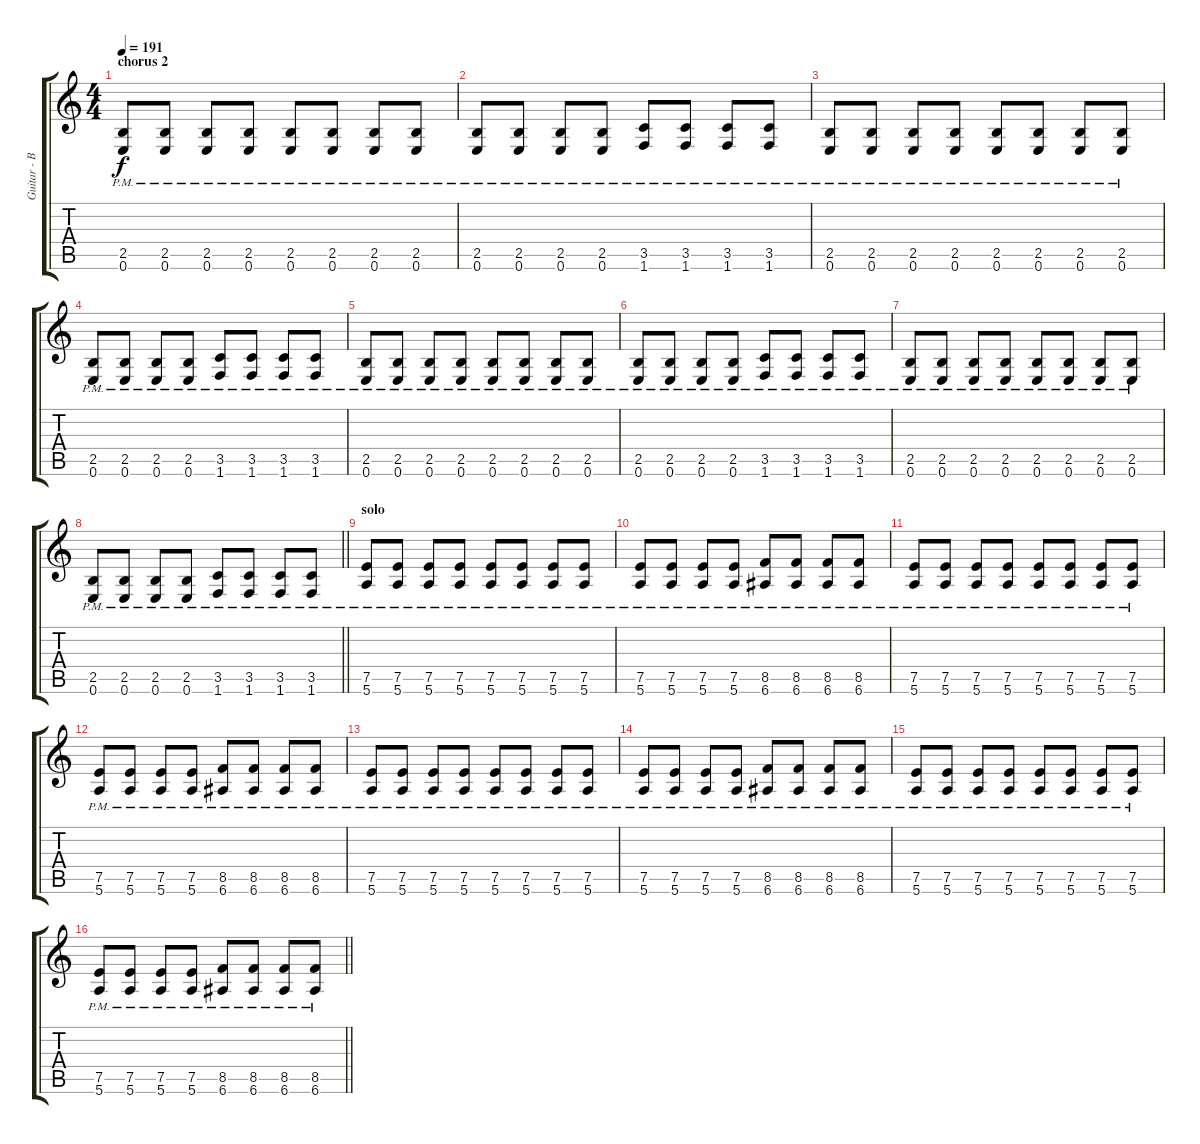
\track ("Guitar - Big John Duncan" "Guitar - B") {instrument distortionguitar}
\staff {score tabs}
\tuning (E4 B3 G3 D3 A2 E2) {hide}
\ts (4 4)
\section ("" "chorus 2")
\tempo 191
\clef g2
\ks c
(2.5{pm} 0.6{pm}).8{dy f} (2.5{pm} 0.6{pm}).8 (2.5{pm} 0.6{pm}).8 (2.5{pm} 0.6{pm}).8 (2.5{pm} 0.6{pm}).8 (2.5{pm} 0.6{pm}).8 (2.5{pm} 0.6{pm}).8 (2.5{pm} 0.6{pm}).8 |
(2.5{pm} 0.6{pm}).8 (2.5{pm} 0.6{pm}).8 (2.5{pm} 0.6{pm}).8 (2.5{pm} 0.6{pm}).8 (3.5{pm} 1.6{pm}).8 (3.5{pm} 1.6{pm}).8 (3.5{pm} 1.6{pm}).8 (3.5{pm} 1.6{pm}).8 |
(2.5{pm} 0.6{pm}).8 (2.5{pm} 0.6{pm}).8 (2.5{pm} 0.6{pm}).8 (2.5{pm} 0.6{pm}).8 (2.5{pm} 0.6{pm}).8 (2.5{pm} 0.6{pm}).8 (2.5{pm} 0.6{pm}).8 (2.5{pm} 0.6{pm}).8 |
(2.5{pm} 0.6{pm}).8 (2.5{pm} 0.6{pm}).8 (2.5{pm} 0.6{pm}).8 (2.5{pm} 0.6{pm}).8 (3.5{pm} 1.6{pm}).8 (3.5{pm} 1.6{pm}).8 (3.5{pm} 1.6{pm}).8 (3.5{pm} 1.6{pm}).8 |
(2.5{pm} 0.6{pm}).8 (2.5{pm} 0.6{pm}).8 (2.5{pm} 0.6{pm}).8 (2.5{pm} 0.6{pm}).8 (2.5{pm} 0.6{pm}).8 (2.5{pm} 0.6{pm}).8 (2.5{pm} 0.6{pm}).8 (2.5{pm} 0.6{pm}).8 |
(2.5{pm} 0.6{pm}).8 (2.5{pm} 0.6{pm}).8 (2.5{pm} 0.6{pm}).8 (2.5{pm} 0.6{pm}).8 (3.5{pm} 1.6{pm}).8 (3.5{pm} 1.6{pm}).8 (3.5{pm} 1.6{pm}).8 (3.5{pm} 1.6{pm}).8 |
(2.5{pm} 0.6{pm}).8 (2.5{pm} 0.6{pm}).8 (2.5{pm} 0.6{pm}).8 (2.5{pm} 0.6{pm}).8 (2.5{pm} 0.6{pm}).8 (2.5{pm} 0.6{pm}).8 (2.5{pm} 0.6{pm}).8 (2.5{pm} 0.6{pm}).8 |
\barLineRight lightlight
(2.5{pm} 0.6{pm}).8 (2.5{pm} 0.6{pm}).8 (2.5{pm} 0.6{pm}).8 (2.5{pm} 0.6{pm}).8 (3.5{pm} 1.6{pm}).8 (3.5{pm} 1.6{pm}).8 (3.5{pm} 1.6{pm}).8 (3.5{pm} 1.6{pm}).8 |
\section ("" "solo")
(7.5{pm} 5.6{pm}).8 (7.5{pm} 5.6{pm}).8 (7.5{pm} 5.6{pm}).8 (7.5{pm} 5.6{pm}).8 (7.5{pm} 5.6{pm}).8 (7.5{pm} 5.6{pm}).8 (7.5{pm} 5.6{pm}).8 (7.5{pm} 5.6{pm}).8 |
(7.5{pm} 5.6{pm}).8 (7.5{pm} 5.6{pm}).8 (7.5{pm} 5.6{pm}).8 (7.5{pm} 5.6{pm}).8 (8.5{pm} 6.6{pm}).8 (8.5{pm} 6.6{pm}).8 (8.5{pm} 6.6{pm}).8 (8.5{pm} 6.6{pm}).8 |
(7.5{pm} 5.6{pm}).8 (7.5{pm} 5.6{pm}).8 (7.5{pm} 5.6{pm}).8 (7.5{pm} 5.6{pm}).8 (7.5{pm} 5.6{pm}).8 (7.5{pm} 5.6{pm}).8 (7.5{pm} 5.6{pm}).8 (7.5{pm} 5.6{pm}).8 |
(7.5{pm} 5.6{pm}).8 (7.5{pm} 5.6{pm}).8 (7.5{pm} 5.6{pm}).8 (7.5{pm} 5.6{pm}).8 (8.5{pm} 6.6{pm}).8 (8.5{pm} 6.6{pm}).8 (8.5{pm} 6.6{pm}).8 (8.5{pm} 6.6{pm}).8 |
(7.5{pm} 5.6{pm}).8 (7.5{pm} 5.6{pm}).8 (7.5{pm} 5.6{pm}).8 (7.5{pm} 5.6{pm}).8 (7.5{pm} 5.6{pm}).8 (7.5{pm} 5.6{pm}).8 (7.5{pm} 5.6{pm}).8 (7.5{pm} 5.6{pm}).8 |
(7.5{pm} 5.6{pm}).8 (7.5{pm} 5.6{pm}).8 (7.5{pm} 5.6{pm}).8 (7.5{pm} 5.6{pm}).8 (8.5{pm} 6.6{pm}).8 (8.5{pm} 6.6{pm}).8 (8.5{pm} 6.6{pm}).8 (8.5{pm} 6.6{pm}).8 |
(7.5{pm} 5.6{pm}).8 (7.5{pm} 5.6{pm}).8 (7.5{pm} 5.6{pm}).8 (7.5{pm} 5.6{pm}).8 (7.5{pm} 5.6{pm}).8 (7.5{pm} 5.6{pm}).8 (7.5{pm} 5.6{pm}).8 (7.5{pm} 5.6{pm}).8 |
\barLineRight lightlight
(7.5{pm} 5.6{pm}).8 (7.5{pm} 5.6{pm}).8 (7.5{pm} 5.6{pm}).8 (7.5{pm} 5.6{pm}).8 (8.5{pm} 6.6{pm}).8 (8.5{pm} 6.6{pm}).8 (8.5{pm} 6.6{pm}).8 (8.5{pm} 6.6{pm}).8
